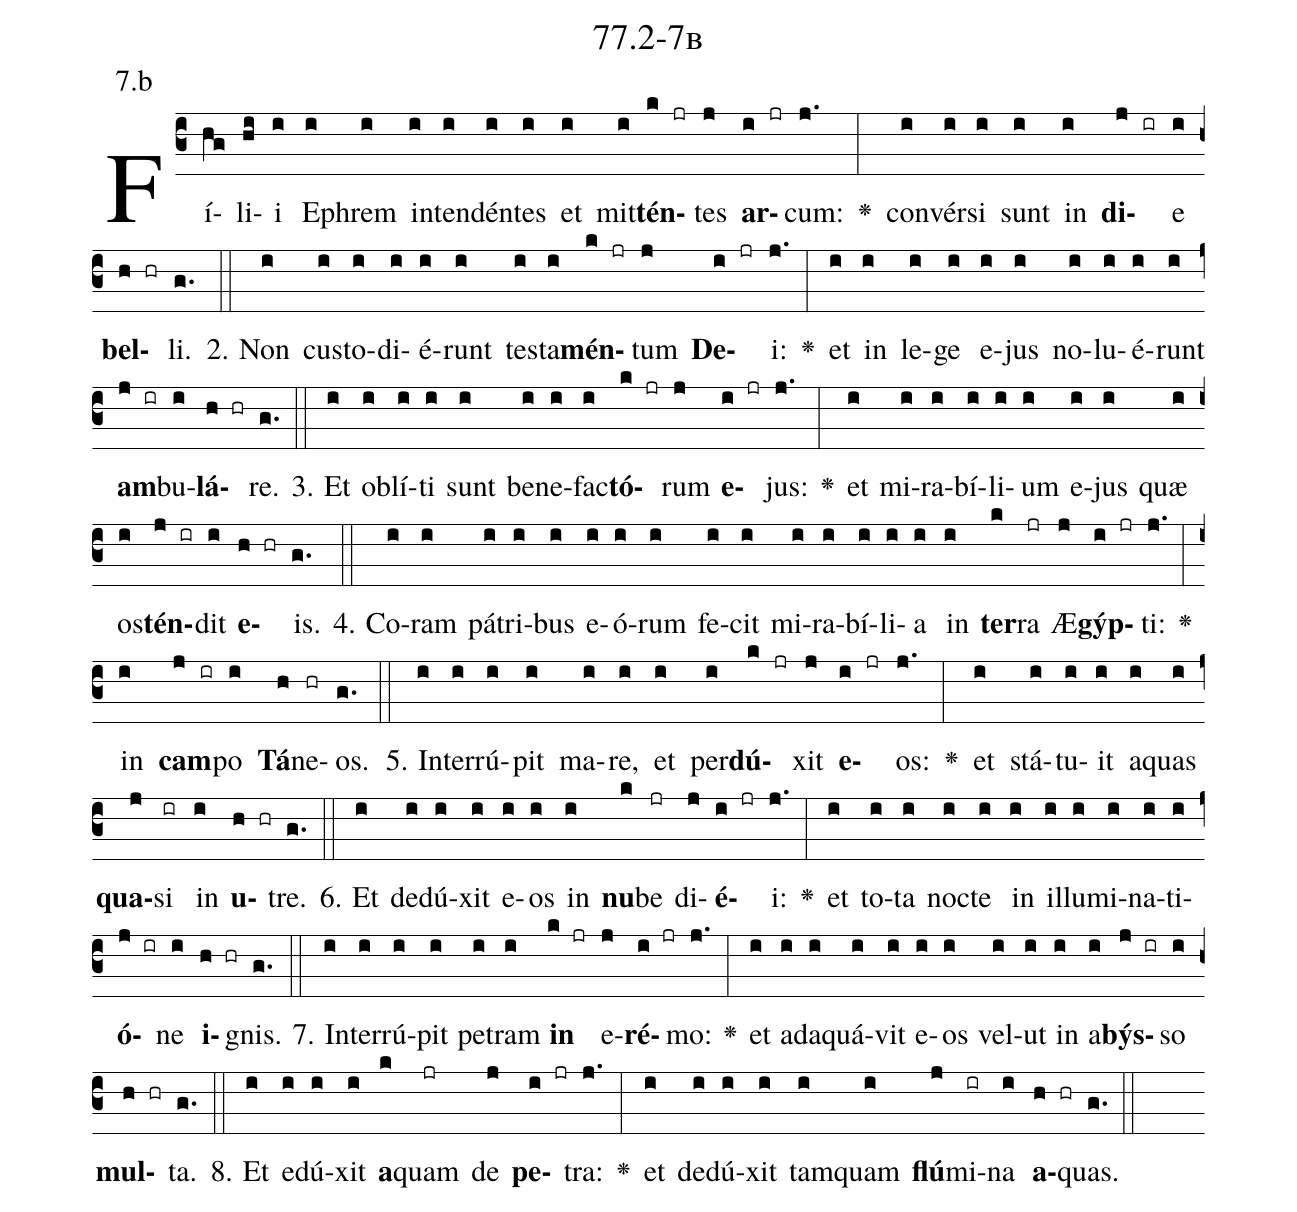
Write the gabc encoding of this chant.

name: 77.2-7b;
annotation: 7.b;
%%
(c3)Fí(hg)li(hi)i(i) E(i)phrem(i) in(i)ten(i)dén(i)tes(i) et(i) mit(i)<b>tén</b>(k jr)tes(j) <b>ar</b>(i jr)cum:(j.) <v>\greheightstar</v>(:) con(i)vér(i)si(i) sunt(i) in(i) <b>di</b>(j ir)e(i) <b>bel</b>(h hr)li.(g.) (::)
2. Non(i) cus(i)to(i)di(i)é(i)runt(i) tes(i)ta(i)<b>mén</b>(k jr)tum(j) <b>De</b>(i jr)i:(j.) <v>\greheightstar</v>(:) et(i) in(i) le(i)ge(i) e(i)jus(i) no(i)lu(i)é(i)runt(i) <b>am</b>(j ir)bu(i)<b>lá</b>(h hr)re.(g.) (::)
3. Et(i) ob(i)lí(i)ti(i) sunt(i) be(i)ne(i)fac(i)<b>tó</b>(k jr)rum(j) <b>e</b>(i jr)jus:(j.) <v>\greheightstar</v>(:) et(i) mi(i)ra(i)bí(i)li(i)um(i) e(i)jus(i) quæ(i) os(i)<b>tén</b>(j ir)dit(i) <b>e</b>(h hr)is.(g.) (::)
4. Co(i)ram(i) pá(i)tri(i)bus(i) e(i)ó(i)rum(i) fe(i)cit(i) mi(i)ra(i)bí(i)li(i)a(i) in(i) <b>ter</b>(k)ra(jr) Æ(j)<b>gýp</b>(i jr)ti:(j.) <v>\greheightstar</v>(:) in(i) <b>cam</b>(j ir)po(i) <b>Tá</b>(h)ne(hr)os.(g.) (::)
5. In(i)ter(i)rú(i)pit(i) ma(i)re,(i) et(i) per(i)<b>dú</b>(k jr)xit(j) <b>e</b>(i jr)os:(j.) <v>\greheightstar</v>(:) et(i) stá(i)tu(i)it(i) a(i)quas(i) <b>qua</b>(j)si(ir) in(i) <b>u</b>(h hr)tre.(g.) (::)
6. Et(i) de(i)dú(i)xit(i) e(i)os(i) in(i) <b>nu</b>(k)be(jr) di(j)<b>é</b>(i jr)i:(j.) <v>\greheightstar</v>(:) et(i) to(i)ta(i) noc(i)te(i) in(i) il(i)lu(i)mi(i)na(i)ti(i)<b>ó</b>(j ir)ne(i) <b>i</b>(h hr)gnis.(g.) (::)
7. In(i)ter(i)rú(i)pit(i) pe(i)tram(i) <b>in</b>(k jr) e(j)<b>ré</b>(i jr)mo:(j.) <v>\greheightstar</v>(:) et(i) ad(i)a(i)quá(i)vit(i) e(i)os(i) vel(i)ut(i) in(i) a(i)<b>býs</b>(j ir)so(i) <b>mul</b>(h hr)ta.(g.) (::)
8. Et(i) e(i)dú(i)xit(i) <b>a</b>(k)quam(jr) de(j) <b>pe</b>(i jr)tra:(j.) <v>\greheightstar</v>(:) et(i) de(i)dú(i)xit(i) tam(i)quam(i) <b>flú</b>(j)mi(ir)na(i) <b>a</b>(h hr)quas.(g.) (::)
